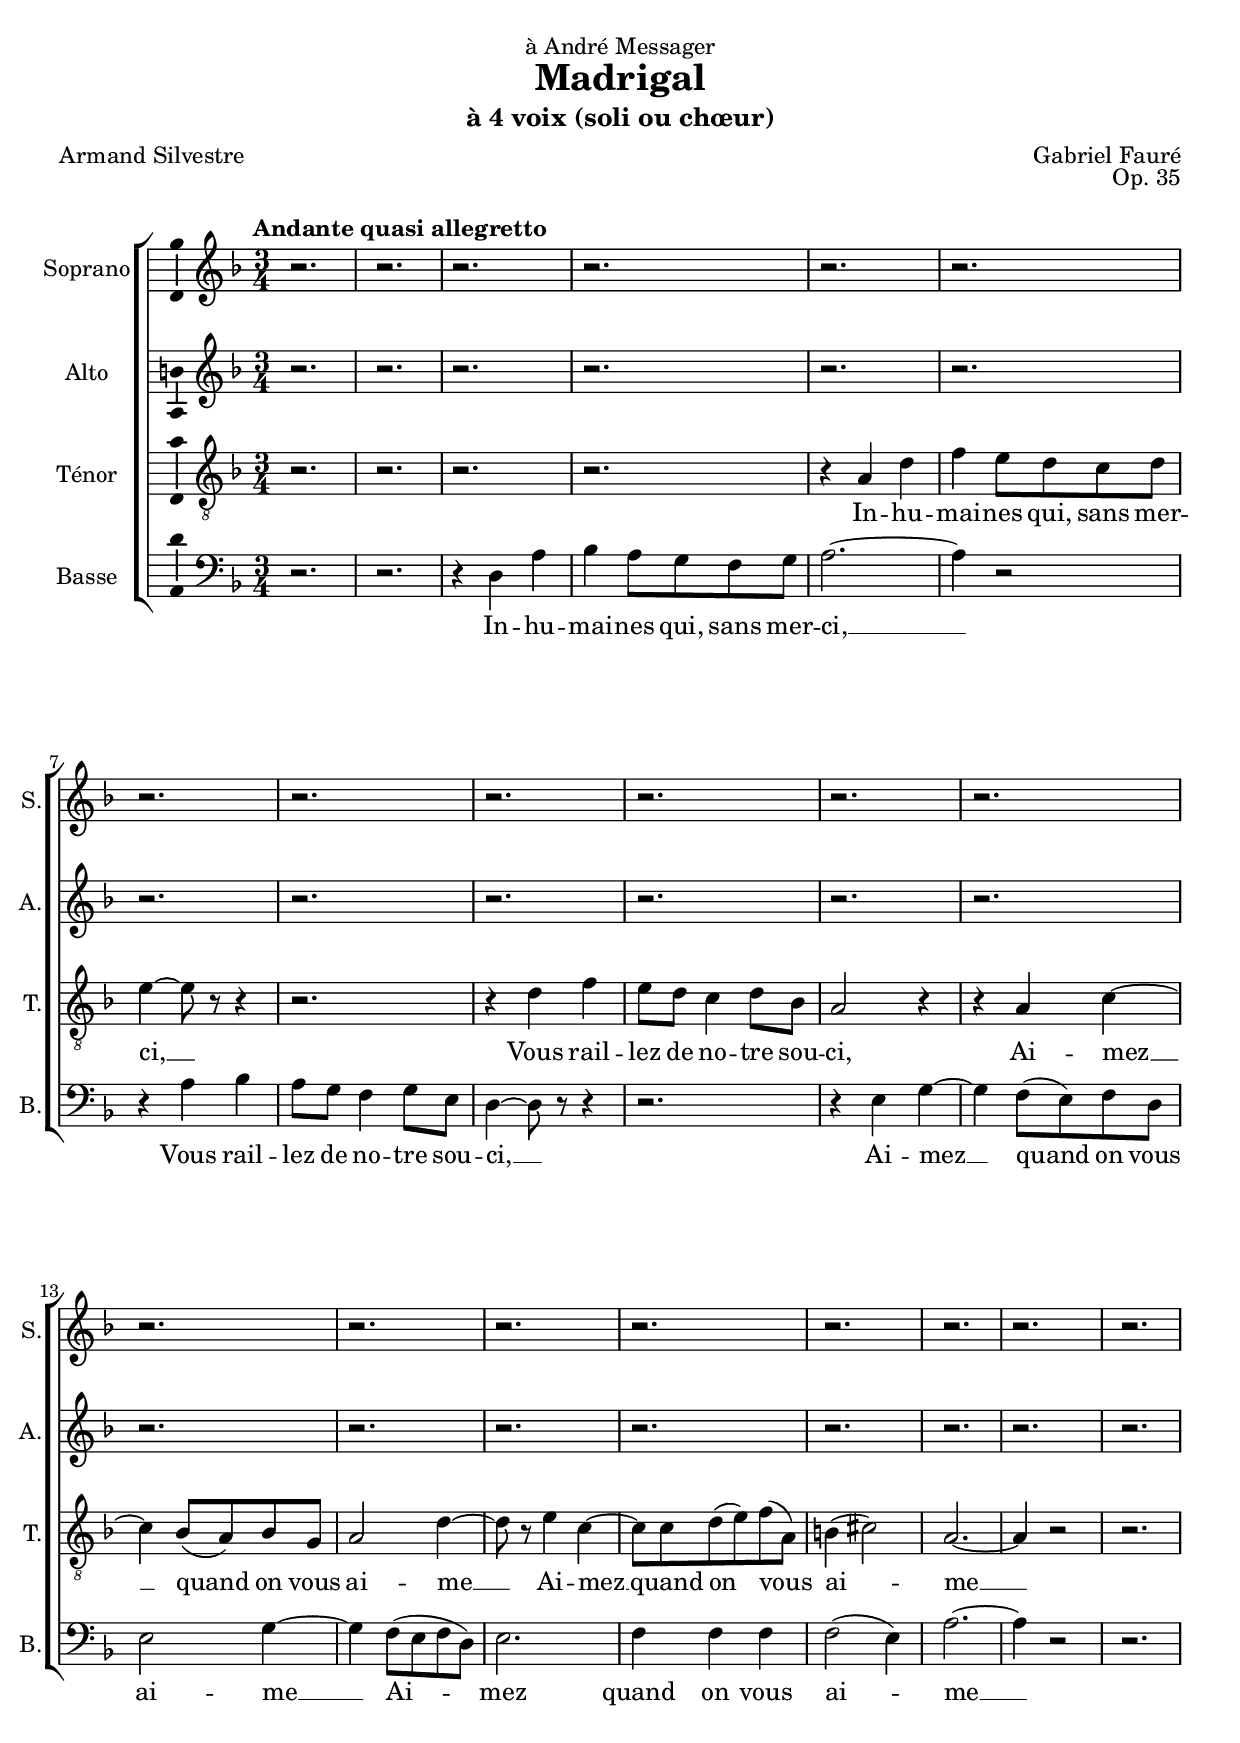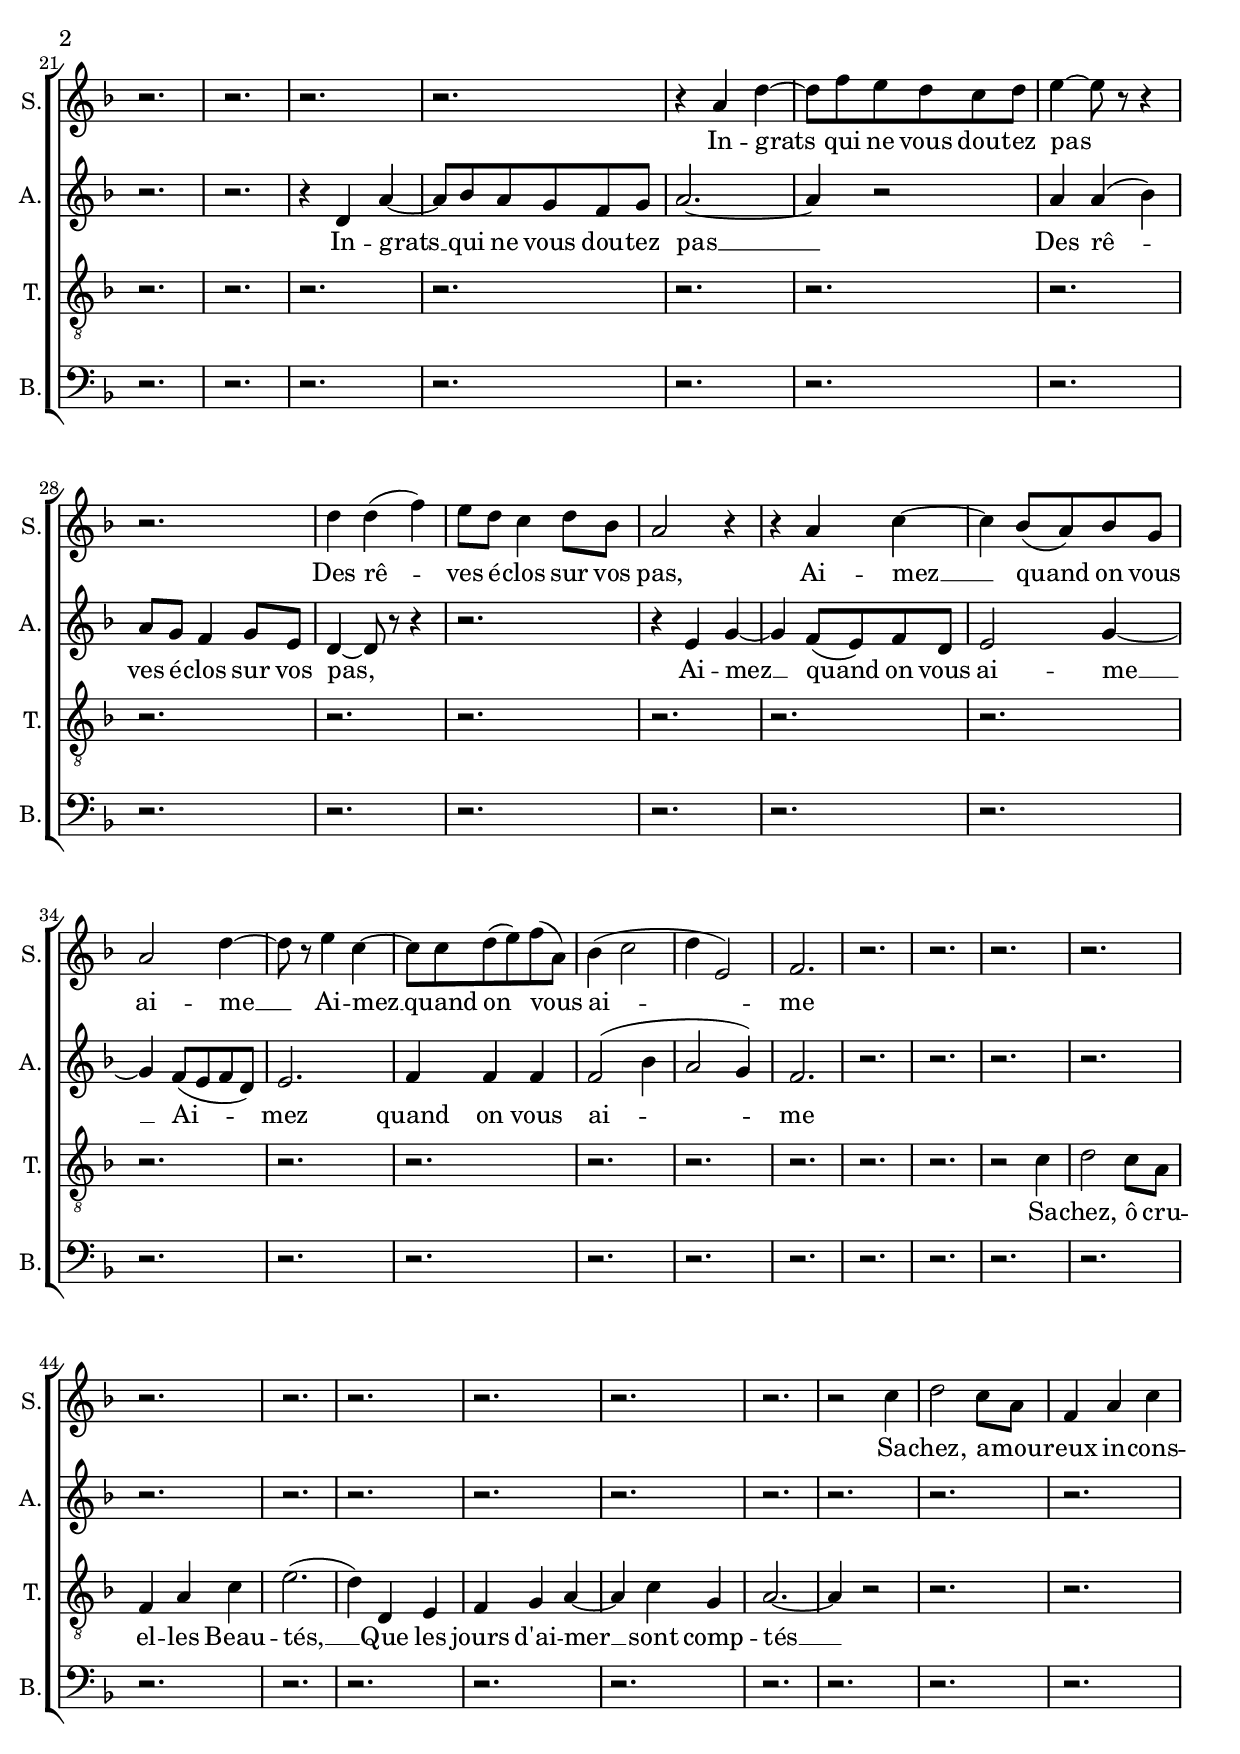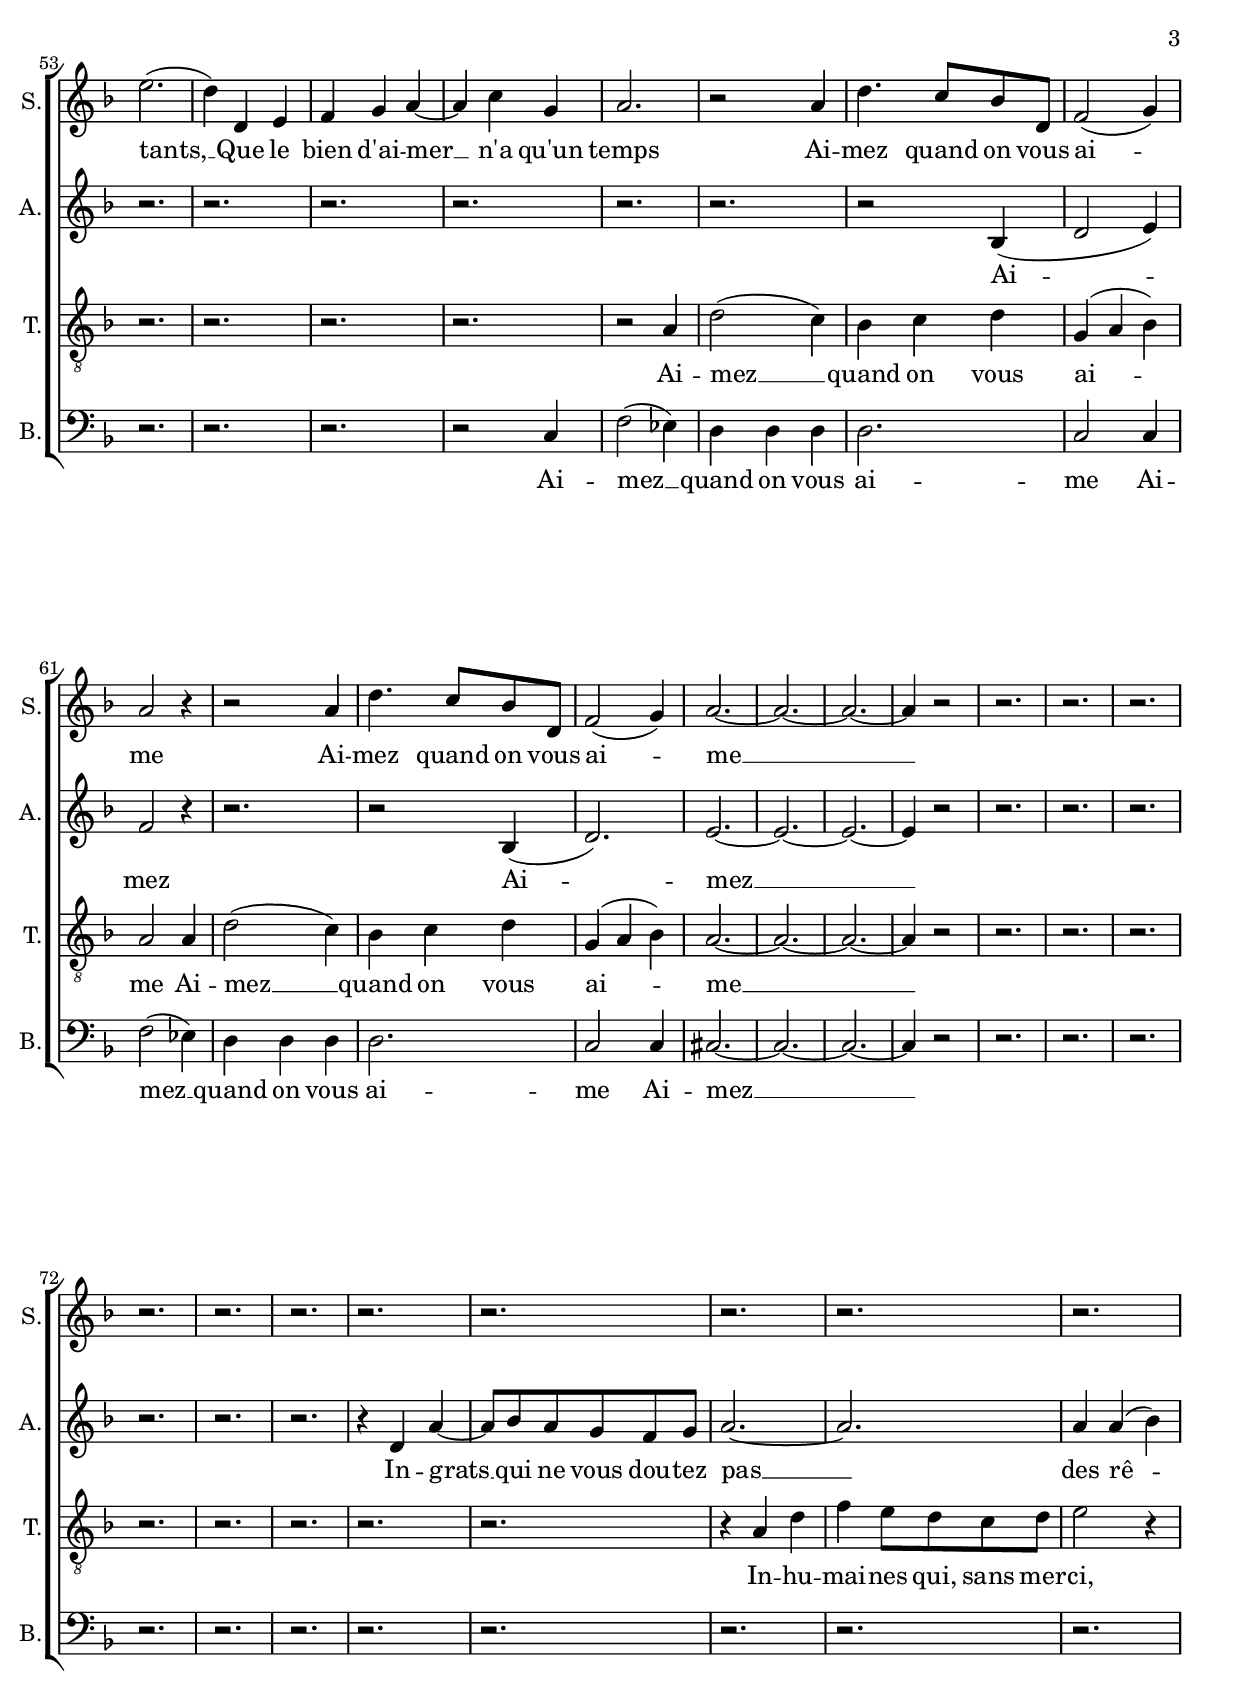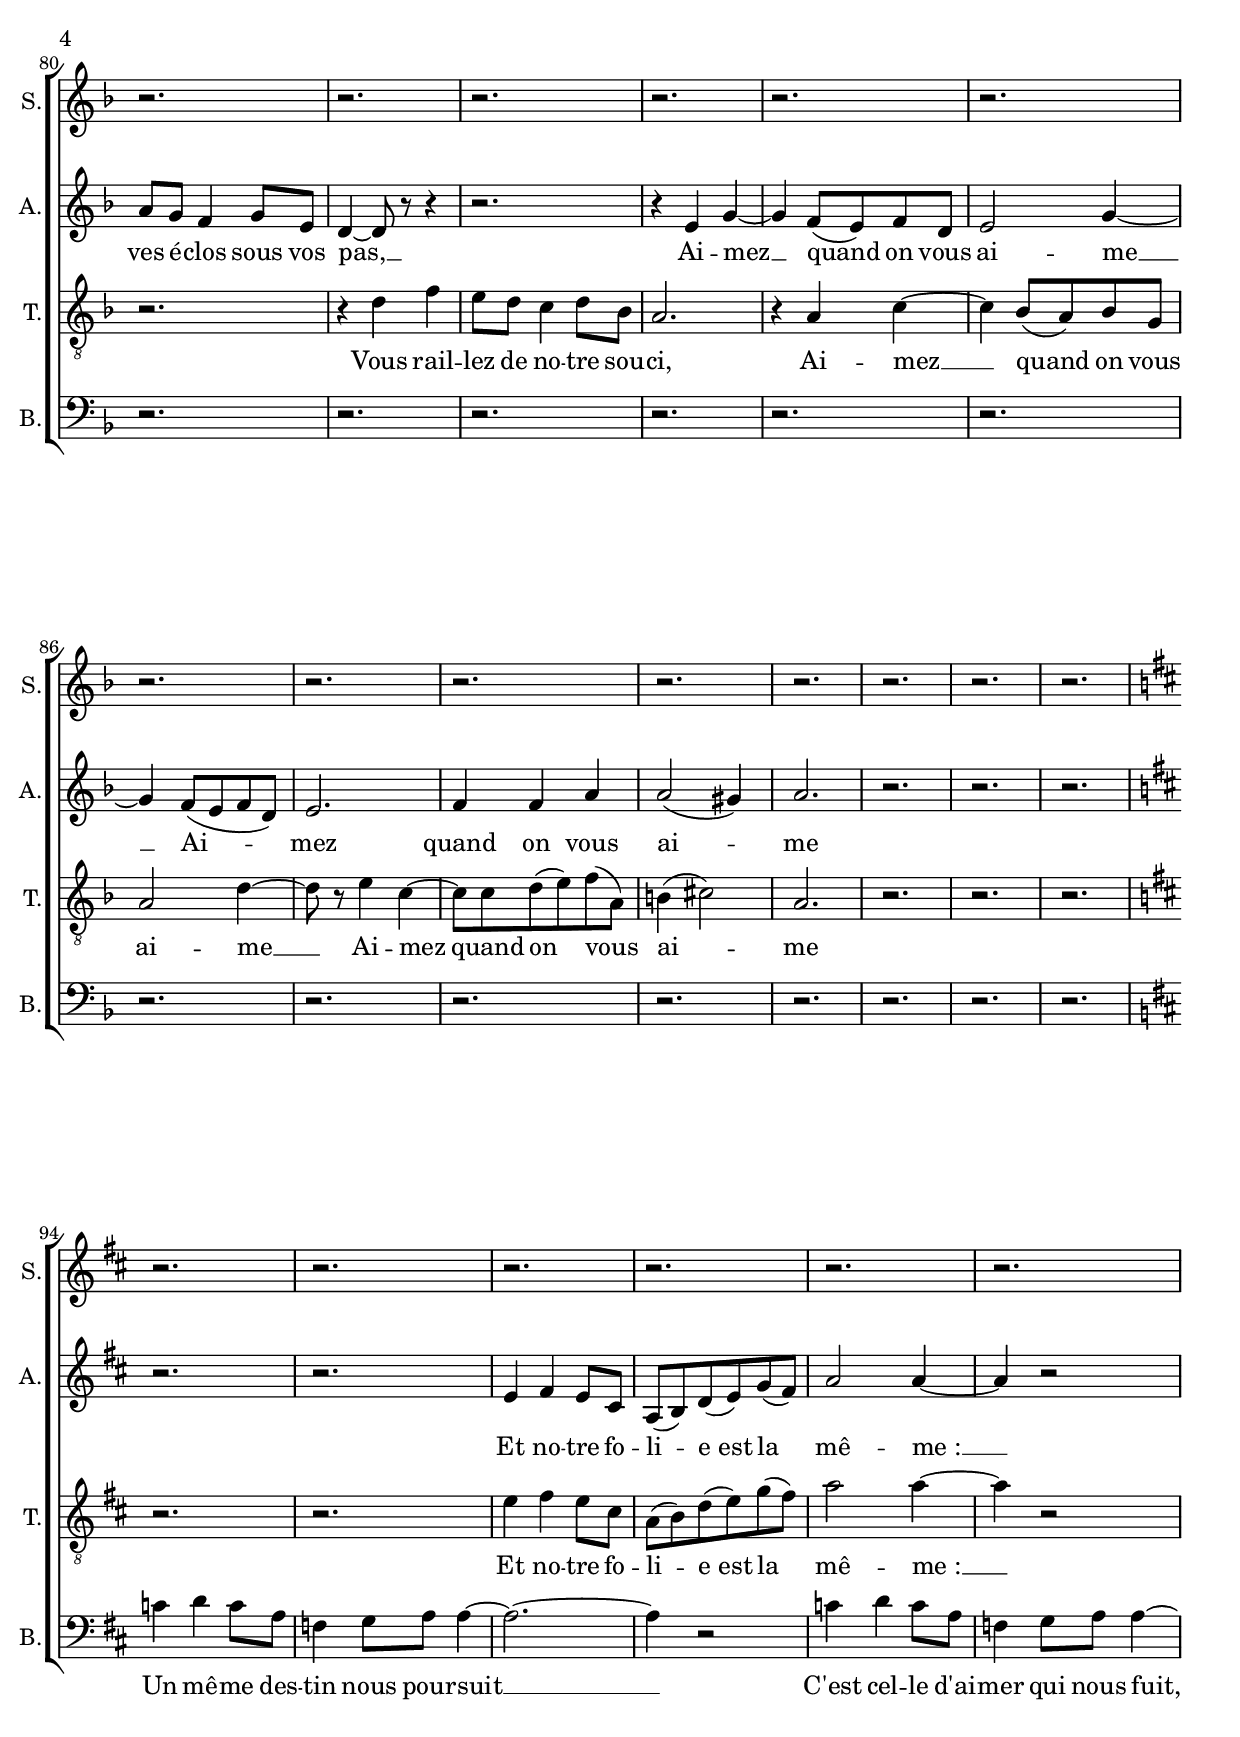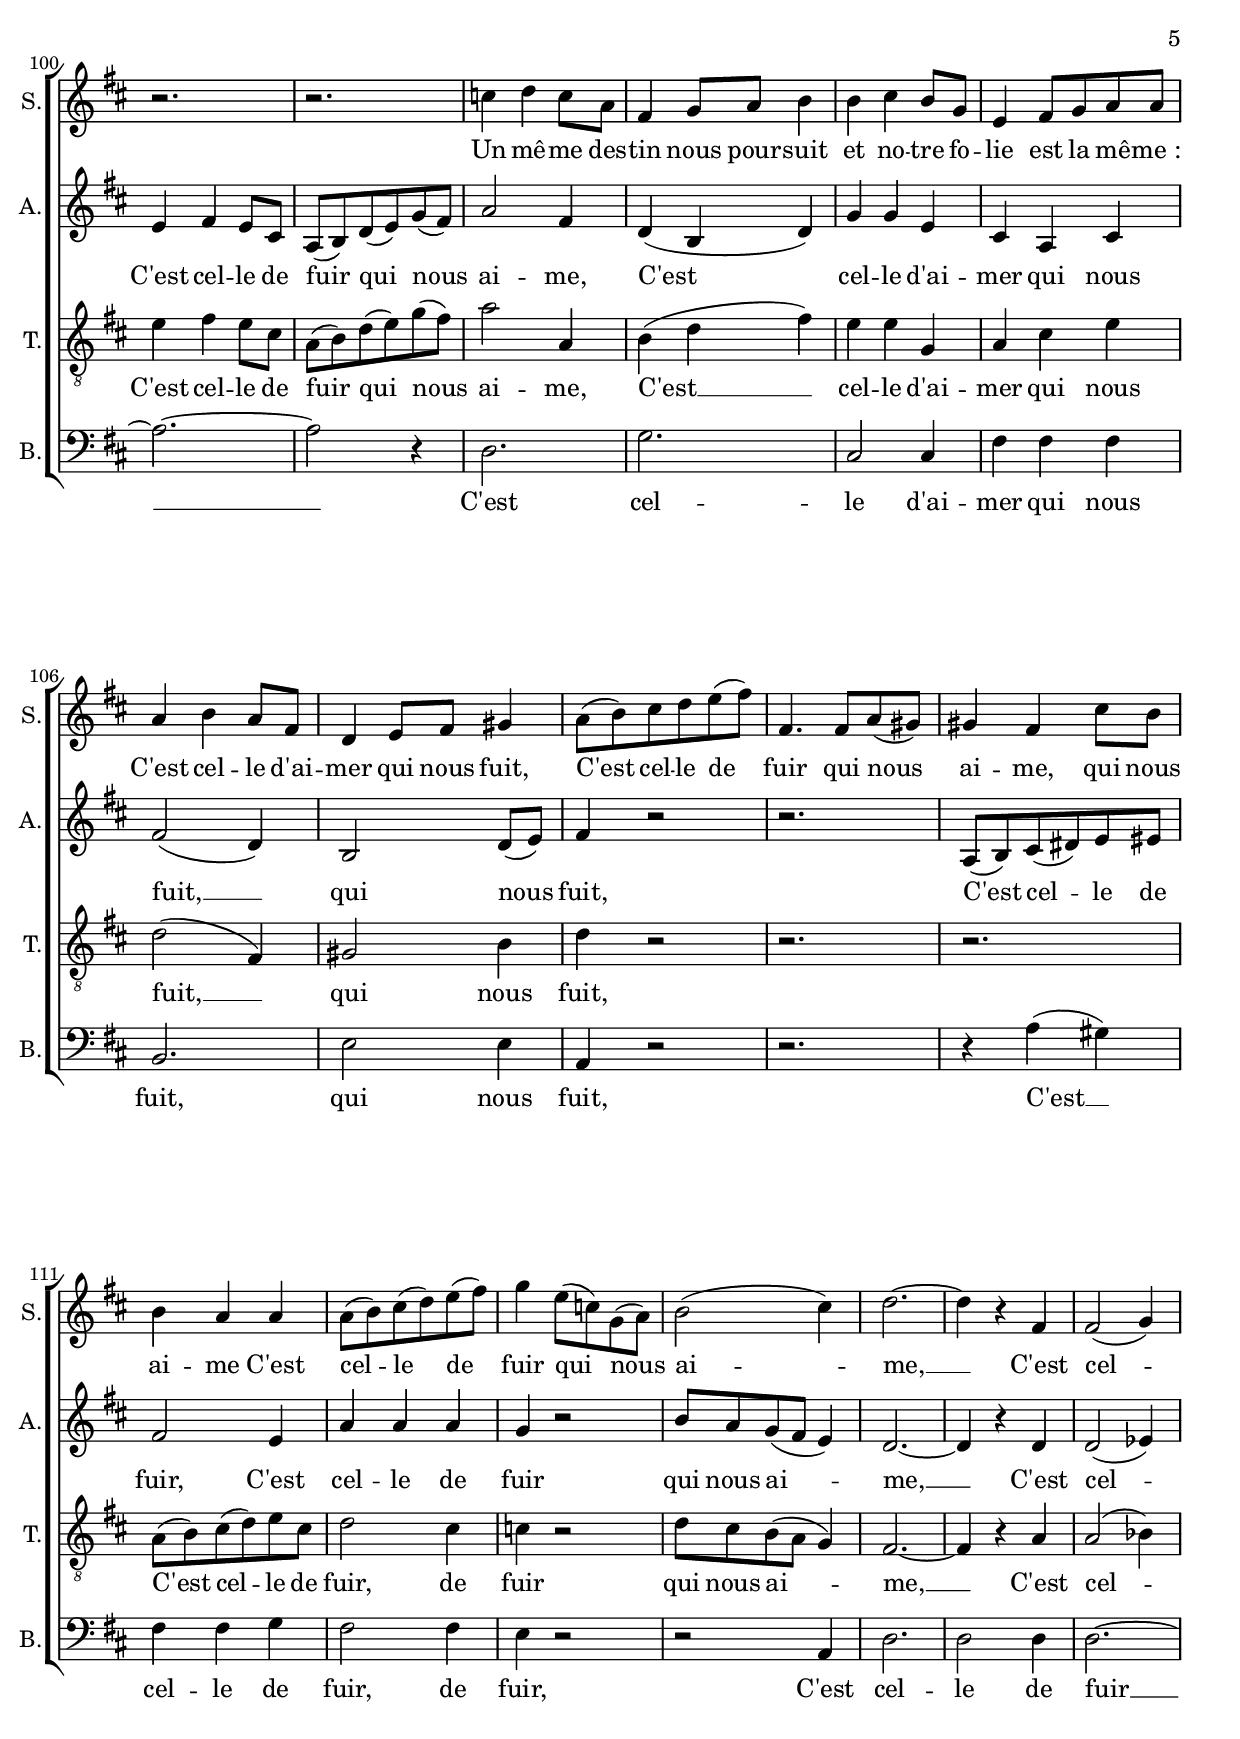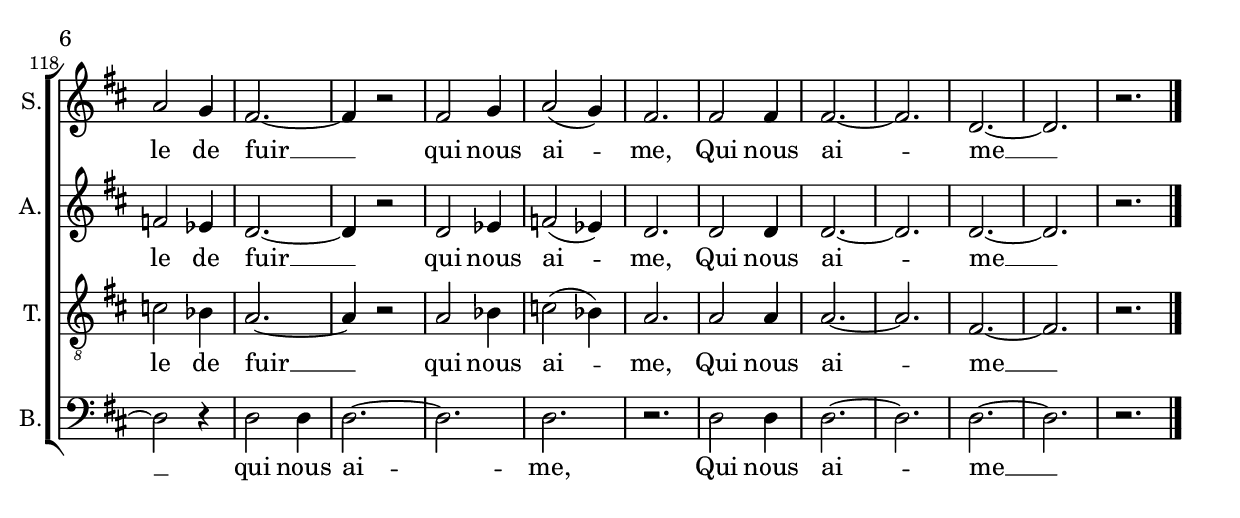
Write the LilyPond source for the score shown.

\version "2.16.2"
\language "italiano"

\paper {
  system-system-spacing #'padding = #5
}

\header {
  composer = "Gabriel Fauré"
  poet = "Armand Silvestre"
  title = "Madrigal"
  subtitle = "à 4 voix (soli ou chœur)"
  dedication = "à André Messager"
  opus = "Op. 35"
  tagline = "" % no footer
}

global = {
  \key fa \major
  \time 3/4
  \tempo "Andante quasi allegretto" 4 = 95
  \set Score.tempoHideNote = ##t % hide tempo marking
}

crescendo = ^\markup { \italic { cresc. } }
sottoVoce = ^\markup { \italic { sotto voce } }

notesA = {
  r2. |
  r2. |
  r2. |
  r2. |
  r2. |
  r2. |
  r2. |
  r2. |
  r2. |
  r2. |
  r2. |
  r2. |
  r2. |
  r2. |
  r2. |
  r2. |
  r2. |
  r2. |
  r2. |
  r2. |
  r2. |
  r2. |
  r2. |
  r2. |
  r4 la4 re4 ~ |
  re8 fa8 mi8 re8 do8 re8 |
  mi4 ~ mi8 r8 r4 |
  r2. |
  re4 re4 ( fa4 ) |
  mi8 re8 do4 re8 sib8 |
  la2 r4 |
  r4 la4 do4 ~ |
  do4 sib8 ( la8 ) sib8 sol8 |
  la2 re4 ~ |
  re8 r8 mi4 do4 ~ |
  do8 do8 re8 ( mi8 ) fa8 ( la,8 ) |
  sib4 ( do2 |
  re4 mi,2 ) |
  fa2. |
  r2. |
  r2. |
  r2. |
  r2. |
  r2. |
  r2. |
  r2. |
  r2. |
  r2. |
  r2. |
  r2 do'4 |
  re2 do8 la8 |
  fa4 la4 do4 |
  mi2. ( |
  re4 ) re,4 mi4 |
  fa4 sol4 la4 ~ |
  la4 do4 sol4 |
  la2. |
  r2 la4 |
  re4. do8 sib8 re,8 |
  fa2 ( sol4 ) |
  la2 r4 |
  r2 la4 |
  re4. do8 sib8 re,8 |
  fa2 ( sol4 ) |
  la2. ~ |
  la2. ~ |
  la2. ~ |
  la4 r2 |
  r2. |
  r2. |
  r2. |
  r2. |
  r2. |
  r2. |
  r2. |
  r2. |
  r2. |
  r2. |
  r2. |
  r2. |
  r2. |
  r2. |
  r2. |
  r2. |
  r2. |
  r2. |
  r2. |
  r2. |
  r2. |
  r2. |
  r2. |
  r2. |
  r2. |
  \key re \major
  r2. |
  r2. |
  r2. |
  r2. |
  r2. |
  r2. |
  r2. |
  r2. |
  do4 re4 do8 la8 |
  fad4 sol8 la8 si4 |
  si4 dod4 si8 sol8 |
  mi4 fad8 sol8 la8 la8 |
  la4 si4 la8 fad8 |
  re4 mi8 fad8 sold4 |
  la8 ( si8 ) dod8 re8 mi8 ( fad8 ) |
  fad,4. fad8 la8 ( sold8 ) |
  sold4 fad4 dod'8 si8 |
  si4 la4 la4 |
  la8 ( si8 ) dod8 ( re8 ) mi8 ( fad8 ) |
  sol4 mi8 ( do8 ) sol8 ( la8 ) |
  si2 ( dod4 ) |
  re2. ~ |
  re4 r4 fad,4 |
  fad2 ( sol4 ) |
  la2 sol4 |
  fad2. ~ |
  fad4 r2 |
  fad2 sol4 |
  la2 ( sol4 ) |
  fad2. |
  fad2 fad4 |
  fad2. ~ |
  fad2. |
  re2. ~ |
  re2. |
  r2.

  \bar "|."
}

notesB = {
  r2. |
  r2. |
  r2. |
  r2. |
  r2. |
  r2. |
  r2. |
  r2. |
  r2. |
  r2. |
  r2. |
  r2. |
  r2. |
  r2. |
  r2. |
  r2. |
  r2. |
  r2. |
  r2. |
  r2. |
  r2. |
  r2. |
  r4 re,4 la'4 ~ |
  la8 sib8 la8 sol8 fa8 sol8 |
  la2. ~ |
  la4 r2 |
  la4 la4 ( sib4 ) |
  la8 sol8 fa4 sol8 mi8 |
  re4 ~ re8 r8 r4 |
  r2. |
  r4 mi4 sol4 ~ |
  sol4 fa8 ( mi8 ) fa8 re8 |
  mi2 sol4 ~ |
  sol4 fa8 ( mi8 fa8 re8 ) |
  mi2. |
  fa4 fa4 fa4 |
  fa2 ( sib4 |
  la2 sol4 ) |
  fa2. |
  r2. |
  r2. |
  r2. |
  r2. |
  r2. |
  r2. |
  r2. |
  r2. |
  r2. |
  r2. |
  r2. |
  r2. |
  r2. |
  r2. |
  r2. |
  r2. |
  r2. |
  r2. |
  r2. |
  r2 sib,4 ( |
  re2 mi4 ) |
  fa2 r4 |
  r2. |
  r2 sib,4 ( |
  re2. ) |
  mi2. ~ |
  mi2. ~ |
  mi2. ~ |
  mi4 r2 |
  r2. |
  r2. |
  r2. |
  r2. |
  r2. |
  r2. |
  r4 re4 la'4 ~ |
  la8 sib8 la8 sol8 fa8 sol8 |
  la2. ~ |
  la2. |
  la4 la4 ( sib4 ) |
  la8 sol8 fa4 sol8 mi8 |
  re4 ~ re8 r8 r4 |
  r2. |
  r4 mi4 sol4 ~ |
  sol4 fa8 ( mi8 ) fa8 re8 |
  mi2 sol4 ~ |
  sol4 fa8 ( mi8 fa8 re8 ) |
  mi2. |
  fa4 fa4 la4 |
  la2 ( sold4 ) |
  la2. |
  r2. |
  r2. |
  r2. |
  \key re \major
  r2. |
  r2. |
  mi4 fad4 mi8 dod8 |
  la8 ( si8 ) re8 ( mi8 ) sol8 ( fad8 ) |
  la2 la4 ~ |
  la4 r2 |
  mi4 fad4 mi8 dod8 |
  la8 ( si8 ) re8 ( mi8 ) sol8 ( fad8 ) |
  la2 fad4 |
  re4 ( si4 re4 ) |
  sol4 sol4 mi4 |
  dod4 la4 dod4 |
  fad2 ( re4 ) |
  si2 re8 ( mi8 ) |
  fad4 r2 |
  r2. |
  la,8 ( si8 ) dod8 ( red8 ) mi8 mid8 |
  fad2 mi4 |
  la4 la4 la4 |
  sol4 r2 |
  si8 la8 sol8 ( fad8 mi4 ) |
  re2. ~ |
  re4 r4 re4 |
  re2 ( mib4 ) |
  fa2 mib4 |
  re2. ~ |
  re4 r2 |
  re2 mib4 |
  fa2 ( mib4 ) |
  re2. |
  re2 re4 |
  re2. ~ |
  re2. |
  re2. ~ |
  re2. |
  r2.

  \bar "|."
}

notesC = {
  r2. |
  r2. |
  r2. |
  r2. |
  r4 la4 re4 |
  fa4 mi8 re8 do8 re8 |
  mi4~ mi8 r8 r4 |
  r2. |
  r4 re4 fa4 |
  mi8 re8 do4 re8 sib8 |
  la2 r4 |
  r4 la4 do4 ~ |
  do4 sib8 ( la8 ) sib8 sol8 |
  la2 re4 ~ |
  re8 r8 mi4 do4 ~ |
  do8 do8 re8 ( mi8 ) fa8 ( la,8 ) |
  si4 ( dod2 ) |
  la2. ~ |
  la4 r2 |
  r2. |
  r2. |
  r2. |
  r2. |
  r2. |
  r2. |
  r2. |
  r2. |
  r2. |
  r2. |
  r2. |
  r2. |
  r2. |
  r2. |
  r2. |
  r2. |
  r2. |
  r2. |
  r2. |
  r2. |
  r2. |
  r2. |
  r2 do4 |
  re2 do8 la8 |
  fa4 la4 do4 |
  mi2. ( |
  re4 ) re,4 mi4 |
  fa4 sol4 la4 ~ |
  la4 do4 sol4 |
  la2. ~ |
  la4 r2 |
  r2. |
  r2. |
  r2. |
  r2. |
  r2. |
  r2. |
  r2 la4 |
  re2 ( do4 ) |
  sib4 do4 re4 |
  sol,4 ( la4 sib4 ) |
  la2 la4 |
  re2 ( do4 ) |
  sib4 do4 re4 |
  sol,4 ( la4 sib4 ) |
  la2. ~ |
  la2. ~ |
  la2. ~ |
  la4 r2 |
  r2. |
  r2. |
  r2. |
  r2. |
  r2. |
  r2. |
  r2. |
  r2. |
  r4 la4 re4 |
  fa4 mi8 re8 do8 re8 |
  mi2 r4 |
  r2. |
  r4 re4 fa4 |
  mi8 re8 do4 re8 sib8 |
  la2. |
  r4 la4 do4 ~ |
  do4 sib8 ( la8 ) sib8 sol8 |
  la2 re4 ~ |
  re8 r8 mi4 do4 ~ |
  do8 do8 re8 ( mi8 ) fa8 ( la,8 ) |
  si4 ( dod2 ) |
  la2. |
  r2. |
  r2. |
  r2. |
  \key re \major
  r2. |
  r2. |
  mi'4 fad4 mi8 dod8 |
  la8 ( si8 ) re8 ( mi8 ) sol8 ( fad8 ) |
  la2 la4 ~ |
  la4 r2 |
  mi4 fad4 mi8 dod8 |
  la8 ( si8 ) re8 ( mi8 ) sol8 ( fad8 ) |
  la2 la,4 |
  si4 ( re4 fad4 ) |
  mi4 mi4 sol,4 |
  la4 dod4 mi4 |
  re2 ( fad,4 ) |
  sold2 si4 |
  re4 r2 |
  r2. |
  r2. |
  la8 ( si8 ) dod8 ( re8 ) mi8 dod8 |
  re2 dod4 |
  do4 r2 |
  re8 dod8 si8 ( la8 sol4 ) |
  fad2. ~ |
  fad4 r4 la4 |
  la2 ( sib4 ) |
  do2 sib4 |
  la2. ~ |
  la4 r2 |
  la2 sib4 |
  do2 ( sib4 ) |
  la2. |
  la2 la4 |
  la2. ~ |
  la2. |
  fad2. ~ |
  fad2. |
  r2.

  \bar "|."
}

notesD = {
  r2. |
  r2. |
  r4 re,4 la'4 |
  sib4 la8 sol8 fa8 sol8 |
  la2. ~ |
  la4 r2 |
  r4 la4 sib4 |
  la8 sol8 fa4 sol8 mi8 |
  re4 ~ re8 r8 r4 |
  r2. |
  r4 mi4 sol4 ~ |
  sol4 fa8 ( mi8 ) fa8 re8 |
  mi2 sol4 ~ |
  sol4 fa8 ( mi8 fa8 re8 ) |
  mi2. |
  fa4 fa4 fa4 |
  fa2 ( mi4 ) |
  la2. ~ |
  la4 r2 |
  r2. |
  r2. |
  r2. |
  r2. |
  r2. |
  r2. |
  r2. |
  r2. |
  r2. |
  r2. |
  r2. |
  r2. |
  r2. |
  r2. |
  r2. |
  r2. |
  r2. |
  r2. |
  r2. |
  r2. |
  r2. |
  r2. |
  r2. |
  r2. |
  r2. |
  r2. |
  r2. |
  r2. |
  r2. |
  r2. |
  r2. |
  r2. |
  r2. |
  r2. |
  r2. |
  r2. |
  r2 do,4 |
  fa2 ( mib4 ) |
  re4 re4 re4 |
  re2. |
  do2 do4 |
  fa2 ( mib4 ) |
  re4 re4 re4 |
  re2. |
  do2 do4 |
  dod2. ~ |
  dod2. ~ |
  dod2. ~ |
  dod4 r2 |
  r2. |
  r2. |
  r2. |
  r2. |
  r2. |
  r2. |
  r2. |
  r2. |
  r2. |
  r2. |
  r2. |
  r2. |
  r2. |
  r2. |
  r2. |
  r2. |
  r2. |
  r2. |
  r2. |
  r2. |
  r2. |
  r2. |
  r2. |
  r2. |
  r2. |
  \key re \major
  do'4 re4 do8 la8 |
  fa4 sol8 la8 la4 ~ |
  la2. ~ |
  la4 r2 |
  do4 re4 do8 la8 |
  fa4 sol8 la8 la4 ~ |
  la2. ~ |
  la2 r4 |
  re,2. |
  sol2. |
  dod,2 dod4 |
  fad4 fad4 fad4 |
  si,2. |
  mi2 mi4 |
  la,4 r2 |
  r2. |
  r4 la'4 ( sold4 ) |
  fad4 fad4 sol4 |
  fad2 fad4 |
  mi4 r2 |
  r2 la,4 |
  re2. |
  re2 re4 |
  re2. ~ |
  re2 r4 |
  re2 re4 |
  re2. ~ |
  re2. |
  re2. |
  r2. |
  re2 re4 |
  re2. ~ |
  re2. |
  re2. ~ |
  re2. |
  r2.

  \bar "|."
}

lyricsA = \lyricmode {
  In -- grats qui ne vous dou -- tez pas
  Des rê -- ves é -- clos sur vos pas,

  Ai -- mez __ quand on vous ai -- me __
  Ai -- mez __ quand on vous ai -- me

  Sa -- chez, a -- mou -- reux in -- cons -- tants, __
  Que le bien d'ai -- mer __ n'a qu'un temps

  Ai -- mez quand on vous ai -- me
  Ai -- mez quand on vous ai -- me __

  Un mê -- me des -- tin nous pour -- suit
  et no -- tre fo -- lie est la mê -- "me :"
  C'est cel -- le d'ai -- mer qui nous fuit,
  C'est cel -- le de fuir qui nous ai -- me,
  qui nous ai -- me
  C'est cel -- le de fuir qui nous ai -- me, __
  C'est cel -- le de fuir __ qui nous ai -- me,
  Qui nous ai -- me __
}

lyricsB = \lyricmode {
  In -- grats __ qui ne vous dou -- tez pas __
  Des rê -- ves é -- clos sur vos pas,

  Ai -- mez __ quand on vous ai -- me __
  Ai -- mez quand on vous ai -- me

  Ai -- mez
  Ai -- mez __

  In -- grats __ qui ne vous dou -- tez pas __
  des rê -- ves é -- clos sous vos pas, __

  Ai -- mez __ quand on vous ai -- me __
  Ai -- mez quand on vous ai -- me

  Et no -- tre fo -- li -- e_est la mê -- "me :" __
  C'est cel -- le de fuir qui nous ai -- me,
  C'est cel -- le d'ai -- mer qui nous fuit, __
  qui nous fuit,
  C'est cel -- le de fuir,
  C'est cel -- le de fuir qui nous ai -- me, __
  C'est cel -- le de fuir __ qui nous ai -- me,
  Qui nous ai -- me __
}

lyricsC = \lyricmode {
  In -- hu -- mai -- nes qui, sans mer -- ci, __
  Vous rail -- lez de no -- tre sou -- ci,
  Ai -- mez __ quand on vous ai -- me __
  Ai -- mez __ quand on vous ai -- me __

  Sa -- chez, ô cru -- el -- les Beau -- tés, __
  Que les jours d'ai -- mer __ sont comp -- tés __

  Ai -- mez __ quand on vous ai -- me
  Ai -- mez __ quand on vous ai -- me __

  In -- hu -- mai -- nes qui, sans mer -- ci,
  Vous rail -- lez de no -- tre sou -- ci,

  Ai -- mez __ quand on vous ai -- me __
  Ai -- mez quand on vous ai -- me

  Et no -- tre fo -- li -- e_est la mê -- "me :" __
  C'est cel -- le de fuir qui nous ai -- me,
  C'est __ cel -- le d'ai -- mer qui nous fuit, __
  qui nous fuit,
  C'est cel -- le de fuir,
  de fuir qui nous ai -- me, __
  C'est cel -- le de fuir __ qui nous ai -- me,
  Qui nous ai -- me __
}

lyricsD = \lyricmode {
  In -- hu -- mai -- nes qui, sans mer -- ci, __
  Vous rail -- lez de no -- tre sou -- ci, __
  Ai -- mez __ quand on vous ai -- me __
  Ai -- mez quand on vous ai -- me __

  Ai -- mez __ quand on vous ai -- me
  Ai -- mez __ quand on vous ai -- me
  Ai -- mez __

  Un mê -- me des -- tin nous pour -- suit __
  C'est cel -- le d'ai -- mer qui nous fuit, __
  C'est cel -- le d'ai -- mer qui nous fuit,
  qui nous fuit,
  C'est __ cel -- le de fuir,
  de fuir,
  C'est cel -- le de fuir  __ qui nous ai -- me,
  Qui nous ai -- me __
}

\score {
  \new ChoirStaff <<
    \new Staff <<
      \set Staff.midiInstrument = #"choir aahs"
      \new Voice = "Soprano" <<
        \global
        \set Staff.instrumentName = #"Soprano"
        \set Staff.shortInstrumentName = #"S."
        \relative do'' {
          \clef treble
          \notesA
        }
        \addlyrics {
          \lyricsA
        }
      >>
    >>
    \new Staff <<
      \set Staff.midiInstrument = #"choir aahs"
      \new Voice = "Alto" <<
        \global
        \set Staff.instrumentName = #"Alto"
        \set Staff.shortInstrumentName = #"A."
        \relative la' {
          \clef treble
          \notesB
        }
        \addlyrics {
          \lyricsB
        }
      >>
    >>
    \new Staff <<
      \set Staff.midiInstrument = #"choir aahs"
      \new Voice = "Ténor" <<
        \global
        \set Staff.instrumentName = #"Ténor"
        \set Staff.shortInstrumentName = #"T."
        \relative do' {
          \clef "G_8"
          \notesC
        }
        \addlyrics {
          \lyricsC
        }
      >>
    >>
    \new Staff <<
      \set Staff.midiInstrument = #"choir aahs"
      \new Voice = "Basse" <<
        \global
        \set Staff.instrumentName = #"Basse"
        \set Staff.shortInstrumentName = #"B."
        \relative do' {
          \clef bass
          \notesD
        }
        \addlyrics {
          \lyricsD
        }
      >>
    >>
  >>

  \layout {
    \context {
      \Voice
      \consists Ambitus_engraver % display ambitus
    }
  }
}

\score {
  \new ChoirStaff <<
    \new Staff <<
      \set Staff.midiInstrument = #"choir aahs"
      \new Voice = "Soprano" <<
        \global
        \set Staff.instrumentName = #"Soprano"
        \set Staff.shortInstrumentName = #"S."
        \relative do'' {
          \clef treble
          \unfoldRepeats {
            \notesA
          }
        }
      >>
    >>
    \new Staff <<
      \set Staff.midiInstrument = #"choir aahs"
      \new Voice = "Alto" <<
        \global
        \set Staff.instrumentName = #"Alto"
        \set Staff.shortInstrumentName = #"A."
        \relative la' {
          \clef treble
          \unfoldRepeats {
            \notesB
          }
        }
      >>
    >>
    \new Staff <<
      \set Staff.midiInstrument = #"choir aahs"
      \new Voice = "Ténor" <<
        \global
        \set Staff.instrumentName = #"Ténor"
        \set Staff.shortInstrumentName = #"T."
        \relative do' {
          \clef "G_8"
          \unfoldRepeats {
            \notesC
          }
        }
      >>
    >>
    \new Staff <<
      \set Staff.midiInstrument = #"choir aahs"
      \new Voice = "Basse" <<
        \global
        \set Staff.instrumentName = #"Basse"
        \set Staff.shortInstrumentName = #"B."
        \relative do' {
          \clef bass
          \unfoldRepeats {
            \notesD
          }
        }
      >>
    >>
  >>

  \midi { }
}
